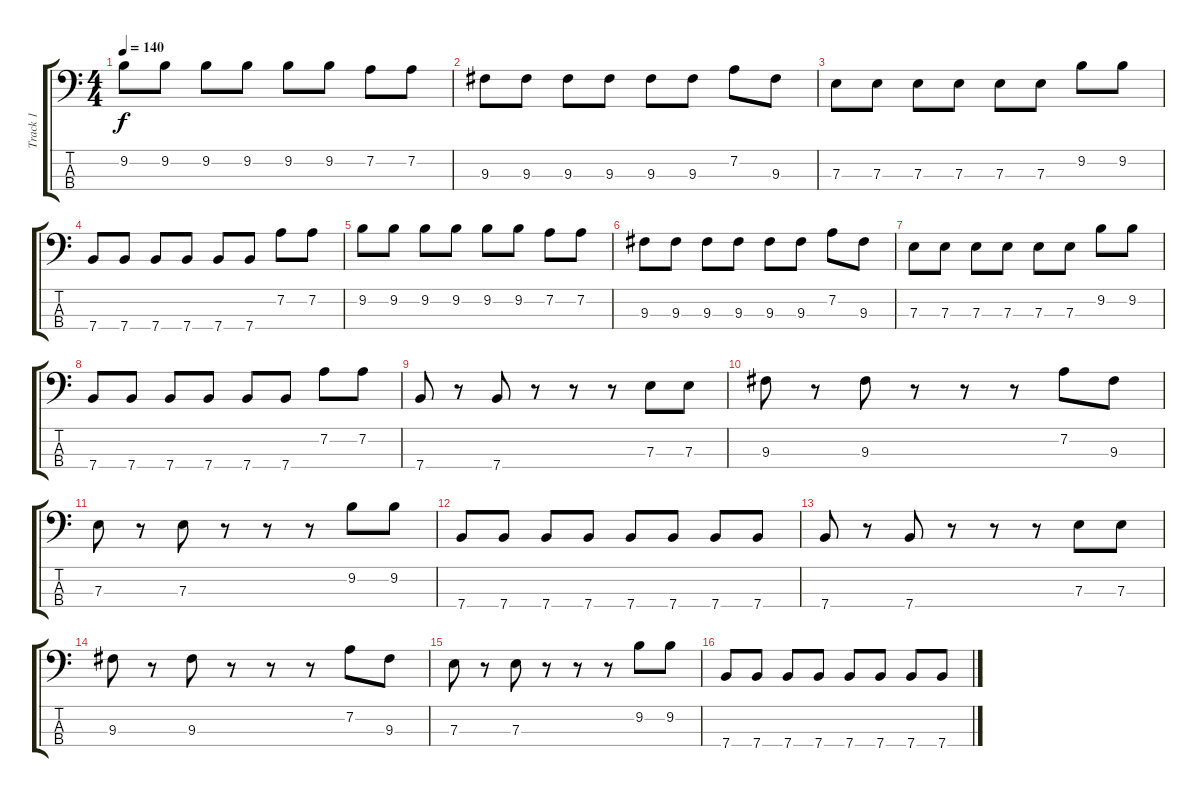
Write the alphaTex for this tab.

\track ("Track 1" "Track 1") {instrument electricbassfinger}
\staff {score tabs}
\tuning (G2 D2 A1 E1) {hide}
\ts (4 4)
\tempo 140
\clef f4
\ks c
9.2.8{dy f} 9.2.8 9.2.8 9.2.8 9.2.8 9.2.8 7.2.8 7.2.8 |
9.3.8 9.3.8 9.3.8 9.3.8 9.3.8 9.3.8 7.2.8 9.3.8 |
7.3.8 7.3.8 7.3.8 7.3.8 7.3.8 7.3.8 9.2.8 9.2.8 |
7.4.8 7.4.8 7.4.8 7.4.8 7.4.8 7.4.8 7.2.8 7.2.8 |
9.2.8 9.2.8 9.2.8 9.2.8 9.2.8 9.2.8 7.2.8 7.2.8 |
9.3.8 9.3.8 9.3.8 9.3.8 9.3.8 9.3.8 7.2.8 9.3.8 |
7.3.8 7.3.8 7.3.8 7.3.8 7.3.8 7.3.8 9.2.8 9.2.8 |
7.4.8 7.4.8 7.4.8 7.4.8 7.4.8 7.4.8 7.2.8 7.2.8 |
7.4.8 r.8 7.4.8 r.8 r.8 r.8 7.3.8 7.3.8 |
9.3.8 r.8 9.3.8 r.8 r.8 r.8 7.2.8 9.3.8 |
7.3.8 r.8 7.3.8 r.8 r.8 r.8 9.2.8 9.2.8 |
7.4.8 7.4.8 7.4.8 7.4.8 7.4.8 7.4.8 7.4.8 7.4.8 |
7.4.8 r.8 7.4.8 r.8 r.8 r.8 7.3.8 7.3.8 |
9.3.8 r.8 9.3.8 r.8 r.8 r.8 7.2.8 9.3.8 |
7.3.8 r.8 7.3.8 r.8 r.8 r.8 9.2.8 9.2.8 |
7.4.8 7.4.8 7.4.8 7.4.8 7.4.8 7.4.8 7.4.8 7.4.8
